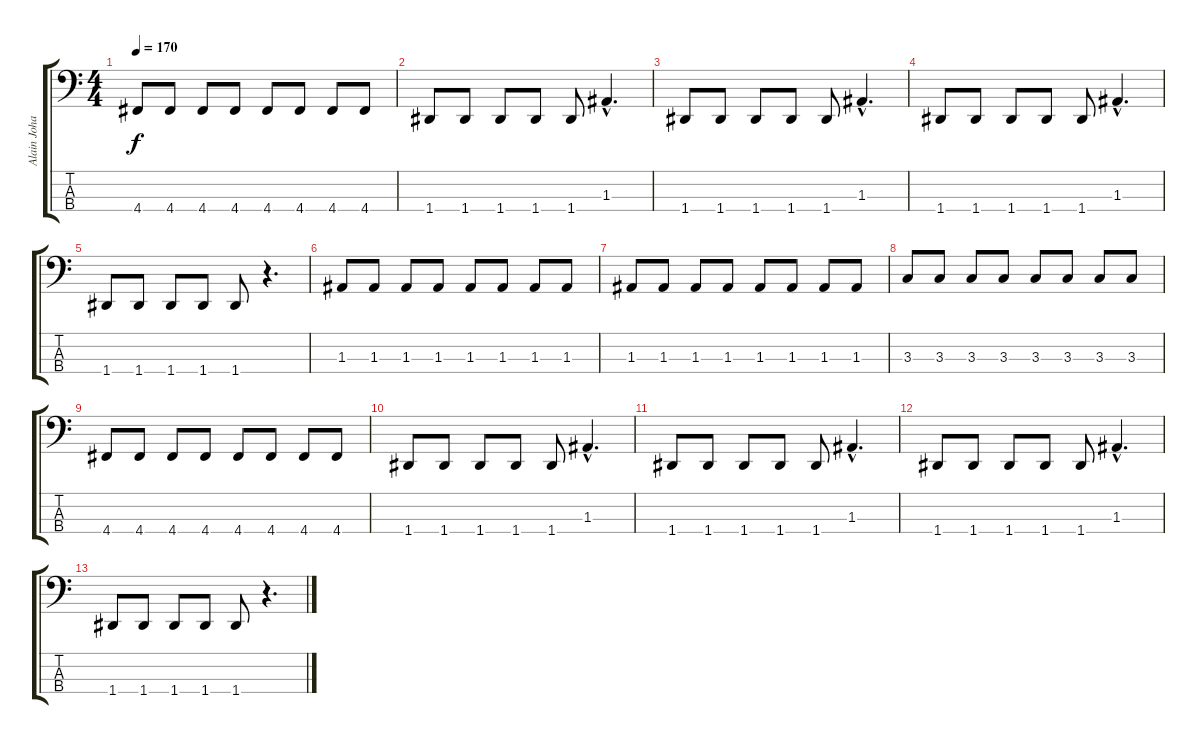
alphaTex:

\track ("Alain Johannes - bass" "Alain Joha") {instrument electricbasspick}
\staff {score tabs}
\tuning (G2 D2 A1 D1) {hide}
\ts (4 4)
\tempo 170
\clef f4
\ks c
4.4.8{dy f} 4.4.8 4.4.8 4.4.8 4.4.8 4.4.8 4.4.8 4.4.8 |
1.4.8 1.4.8 1.4.8 1.4.8 1.4.8 1.3{hac}.4{d} |
1.4.8 1.4.8 1.4.8 1.4.8 1.4.8 1.3{hac}.4{d} |
1.4.8 1.4.8 1.4.8 1.4.8 1.4.8 1.3{hac}.4{d} |
1.4.8 1.4.8 1.4.8 1.4.8 1.4.8 r.4{d} |
\section ("" "")
1.3.8 1.3.8 1.3.8 1.3.8 1.3.8 1.3.8 1.3.8 1.3.8 |
1.3.8 1.3.8 1.3.8 1.3.8 1.3.8 1.3.8 1.3.8 1.3.8 |
3.3.8 3.3.8 3.3.8 3.3.8 3.3.8 3.3.8 3.3.8 3.3.8 |
4.4.8 4.4.8 4.4.8 4.4.8 4.4.8 4.4.8 4.4.8 4.4.8 |
1.4.8 1.4.8 1.4.8 1.4.8 1.4.8 1.3{hac}.4{d} |
1.4.8 1.4.8 1.4.8 1.4.8 1.4.8 1.3{hac}.4{d} |
1.4.8 1.4.8 1.4.8 1.4.8 1.4.8 1.3{hac}.4{d} |
1.4.8 1.4.8 1.4.8 1.4.8 1.4.8 r.4{d}
